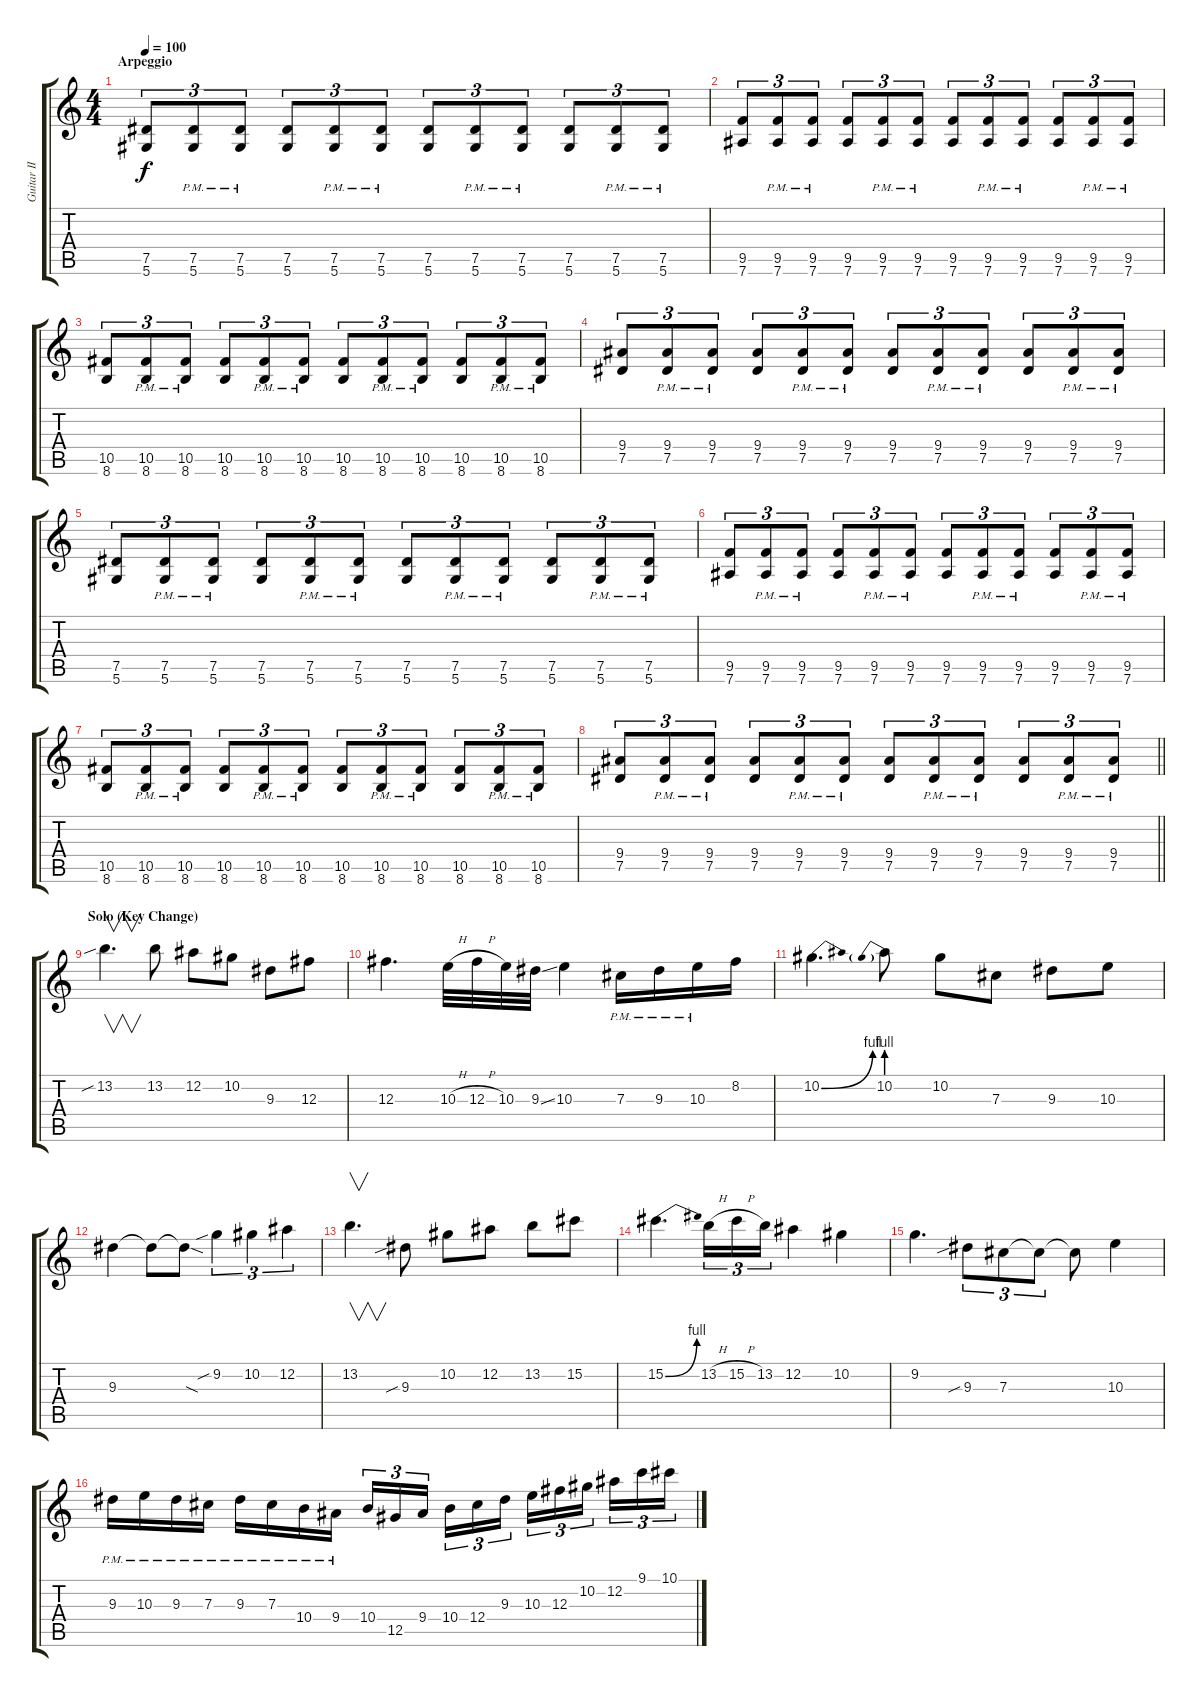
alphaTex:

\track ("Guitar II" "Guitar II") {instrument distortionguitar}
\staff {score tabs}
\tuning (Eb4 Bb3 Gb3 Db3 Ab2 Eb2) {hide}
\ts (4 4)
\section ("" "Arpeggio")
\tempo 100
\clef g2
\ks c
(7.5 5.6).8{tu (3 2) dy f} (7.5{pm} 5.6{pm}).8{tu (3 2)} (7.5{pm} 5.6{pm}).8{tu (3 2)} (7.5 5.6).8{tu (3 2)} (7.5{pm} 5.6{pm}).8{tu (3 2)} (7.5{pm} 5.6{pm}).8{tu (3 2)} (7.5 5.6).8{tu (3 2)} (7.5{pm} 5.6{pm}).8{tu (3 2)} (7.5{pm} 5.6{pm}).8{tu (3 2)} (7.5 5.6).8{tu (3 2)} (7.5{pm} 5.6{pm}).8{tu (3 2)} (7.5{pm} 5.6{pm}).8{tu (3 2)} |
(9.5 7.6).8{tu (3 2)} (9.5{pm} 7.6{pm}).8{tu (3 2)} (9.5{pm} 7.6{pm}).8{tu (3 2)} (9.5 7.6).8{tu (3 2)} (9.5{pm} 7.6{pm}).8{tu (3 2)} (9.5{pm} 7.6{pm}).8{tu (3 2)} (9.5 7.6).8{tu (3 2)} (9.5{pm} 7.6{pm}).8{tu (3 2)} (9.5{pm} 7.6{pm}).8{tu (3 2)} (9.5 7.6).8{tu (3 2)} (9.5{pm} 7.6{pm}).8{tu (3 2)} (9.5{pm} 7.6{pm}).8{tu (3 2)} |
(10.5 8.6).8{tu (3 2)} (10.5{pm} 8.6{pm}).8{tu (3 2)} (10.5{pm} 8.6{pm}).8{tu (3 2)} (10.5 8.6).8{tu (3 2)} (10.5{pm} 8.6{pm}).8{tu (3 2)} (10.5{pm} 8.6{pm}).8{tu (3 2)} (10.5 8.6).8{tu (3 2)} (10.5{pm} 8.6{pm}).8{tu (3 2)} (10.5{pm} 8.6{pm}).8{tu (3 2)} (10.5 8.6).8{tu (3 2)} (10.5{pm} 8.6{pm}).8{tu (3 2)} (10.5{pm} 8.6{pm}).8{tu (3 2)} |
(9.4 7.5).8{tu (3 2)} (9.4{pm} 7.5{pm}).8{tu (3 2)} (9.4{pm} 7.5{pm}).8{tu (3 2)} (9.4 7.5).8{tu (3 2)} (9.4{pm} 7.5{pm}).8{tu (3 2)} (9.4{pm} 7.5{pm}).8{tu (3 2)} (9.4 7.5).8{tu (3 2)} (9.4{pm} 7.5{pm}).8{tu (3 2)} (9.4{pm} 7.5{pm}).8{tu (3 2)} (9.4 7.5).8{tu (3 2)} (9.4{pm} 7.5{pm}).8{tu (3 2)} (9.4{pm} 7.5{pm}).8{tu (3 2)} |
(7.5 5.6).8{tu (3 2)} (7.5{pm} 5.6{pm}).8{tu (3 2)} (7.5{pm} 5.6{pm}).8{tu (3 2)} (7.5 5.6).8{tu (3 2)} (7.5{pm} 5.6{pm}).8{tu (3 2)} (7.5{pm} 5.6{pm}).8{tu (3 2)} (7.5 5.6).8{tu (3 2)} (7.5{pm} 5.6{pm}).8{tu (3 2)} (7.5{pm} 5.6{pm}).8{tu (3 2)} (7.5 5.6).8{tu (3 2)} (7.5{pm} 5.6{pm}).8{tu (3 2)} (7.5{pm} 5.6{pm}).8{tu (3 2)} |
(9.5 7.6).8{tu (3 2)} (9.5{pm} 7.6{pm}).8{tu (3 2)} (9.5{pm} 7.6{pm}).8{tu (3 2)} (9.5 7.6).8{tu (3 2)} (9.5{pm} 7.6{pm}).8{tu (3 2)} (9.5{pm} 7.6{pm}).8{tu (3 2)} (9.5 7.6).8{tu (3 2)} (9.5{pm} 7.6{pm}).8{tu (3 2)} (9.5{pm} 7.6{pm}).8{tu (3 2)} (9.5 7.6).8{tu (3 2)} (9.5{pm} 7.6{pm}).8{tu (3 2)} (9.5{pm} 7.6{pm}).8{tu (3 2)} |
(10.5 8.6).8{tu (3 2)} (10.5{pm} 8.6{pm}).8{tu (3 2)} (10.5{pm} 8.6{pm}).8{tu (3 2)} (10.5 8.6).8{tu (3 2)} (10.5{pm} 8.6{pm}).8{tu (3 2)} (10.5{pm} 8.6{pm}).8{tu (3 2)} (10.5 8.6).8{tu (3 2)} (10.5{pm} 8.6{pm}).8{tu (3 2)} (10.5{pm} 8.6{pm}).8{tu (3 2)} (10.5 8.6).8{tu (3 2)} (10.5{pm} 8.6{pm}).8{tu (3 2)} (10.5{pm} 8.6{pm}).8{tu (3 2)} |
\barLineRight lightlight
(9.4 7.5).8{tu (3 2)} (9.4{pm} 7.5{pm}).8{tu (3 2)} (9.4{pm} 7.5{pm}).8{tu (3 2)} (9.4 7.5).8{tu (3 2)} (9.4{pm} 7.5{pm}).8{tu (3 2)} (9.4{pm} 7.5{pm}).8{tu (3 2)} (9.4 7.5).8{tu (3 2)} (9.4{pm} 7.5{pm}).8{tu (3 2)} (9.4{pm} 7.5{pm}).8{tu (3 2)} (9.4 7.5).8{tu (3 2)} (9.4{pm} 7.5{pm}).8{tu (3 2)} (9.4{pm} 7.5{pm}).8{tu (3 2)} |
\section ("" "Solo (Key Change)")
13.2{sib}.4{v d} 13.2.8 12.2.8 10.2.8 9.3.8 12.3.8 |
12.3.4{d} 10.3{h}.32 12.3{h}.32 10.3.32 9.3{ss}.32 10.3.4 7.3{pm}.16 9.3{pm}.16 10.3{pm}.16 8.2.16 |
10.2{be (bend 0 0 60 4)}.4{d} 10.2{be (prebend 0 4 60 4)}.8 10.2.8 7.3.8 9.3.8 10.3.8 |
9.3.4 9.3{t}.8 9.3{sod t}.8 9.2{sib}.4{tu (3 2)} 10.2.4{tu (3 2)} 12.2.4{tu (3 2)} |
13.2.4{v d} 9.3{sib}.8 10.2.8 12.2.8 13.2.8 15.2.8 |
15.2{be (bend 0 0 60 4)}.4{d} 13.2{h}.16{tu (3 2)} 15.2{h}.16{tu (3 2)} 13.2.16{tu (3 2)} 12.2.4 10.2.4 |
9.2.4{d} 9.3{sib}.8{tu (3 2)} 7.3.8{tu (3 2)} 7.3{t}.8{tu (3 2)} 7.3{t}.8 10.3.4 |
9.3{pm}.16 10.3{pm}.16 9.3{pm}.16 7.3{pm}.16 9.3{pm}.16 7.3{pm}.16 10.4{pm}.16 9.4{pm}.16 10.4.16{tu (3 2)} 12.5.16{tu (3 2)} 9.4.16{tu (3 2) beam splitsecondary} 10.4.16{tu (3 2)} 12.4.16{tu (3 2)} 9.3.16{tu (3 2)} 10.3.16{tu (3 2)} 12.3.16{tu (3 2)} 10.2.16{tu (3 2) beam splitsecondary} 12.2.16{tu (3 2)} 9.1.16{tu (3 2)} 10.1.16{tu (3 2)}
